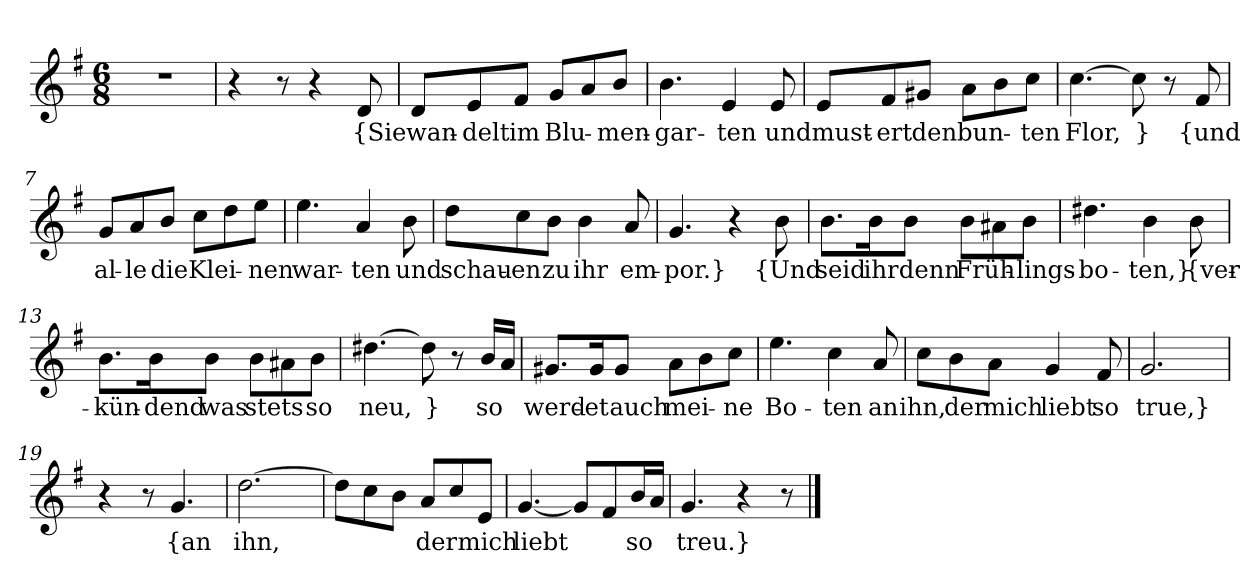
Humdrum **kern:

**kern	**text
*part1	*part1
*staff1	*staff1
*clefG2	*
*k[f#]	*
*M6/8	*
=1	=1
2.r	.
=2	=2
4r	.
8r	.
4r	.
8d	{Sie
=3	=3
8d/L	wan-
8e/	-delt
8f#/J	im
8g/L	Blu-
8a/	.
8b/J	-men-
=4	=4
4.b	-gar-
4e	-ten
8e	und
=5	=5
8e/L	must-
8f#/	-ert
8g#X/J	den
8a\L	bun-
8b\	.
8cc\J	-ten
=6	=6
[4.cc	Flor,
8cc]	}
8r	.
8f#	{und
=7	=7
8g/L	al-
8a/	-le
8b/J	die
8cc\L	Klei-
8dd\	.
8ee\J	-nen
=8	=8
4.ee	war-
4a	-ten
8b	und
=9	=9
8dd\L	schau-
8cc\	-en
8b\J	zu
4b	ihr
8a	em-
=10	=10
4.g	-por.}
4r	.
8b	{Und
=11	=11
8.b\L	seid
16b\K	ihr
8b\J	denn
8b\L	Früh-
8a#X\	.
8b\J	-lings-
=12	=12
4.dd#X	-bo-
4b	-ten,}
8b	{ver-
=13	=13
8.b\L	-kün-
16b\K	-dend
8b\J	was
8b\L	stets
8a#X\	.
8b\J	so
=14	=14
[4.dd#X	neu,
8dd#]	}
8r	.
16b/LL	so
16a/JJ	.
=15	=15
8.g#X/L	werd-
16g#/K	-et
8g#/J	auch
8a\L	mei-
8b\	.
8cc\J	-ne
=16	=16
4.ee	Bo-
4cc	-ten
8a	an
=17	=17
8cc\L	ihn,
8b\	der
8a\J	mich
4g	liebt
8f#	so
=18	=18
2.g	true,}
=19	=19
4r	.
8r	.
4.g	{an
=20	=20
[2.dd	ihn,
=21	=21
8dd\L]	.
8cc\	.
8b\J	.
8a/L	der
8cc/	.
8e/J	mich
=22	=22
[4.g	liebt
8g/L]	.
8f#/	.
16b/L	so
16a/JJ	.
=23	=23
4.g	treu.}
4r	.
8r	.
==	==
*-	*-
